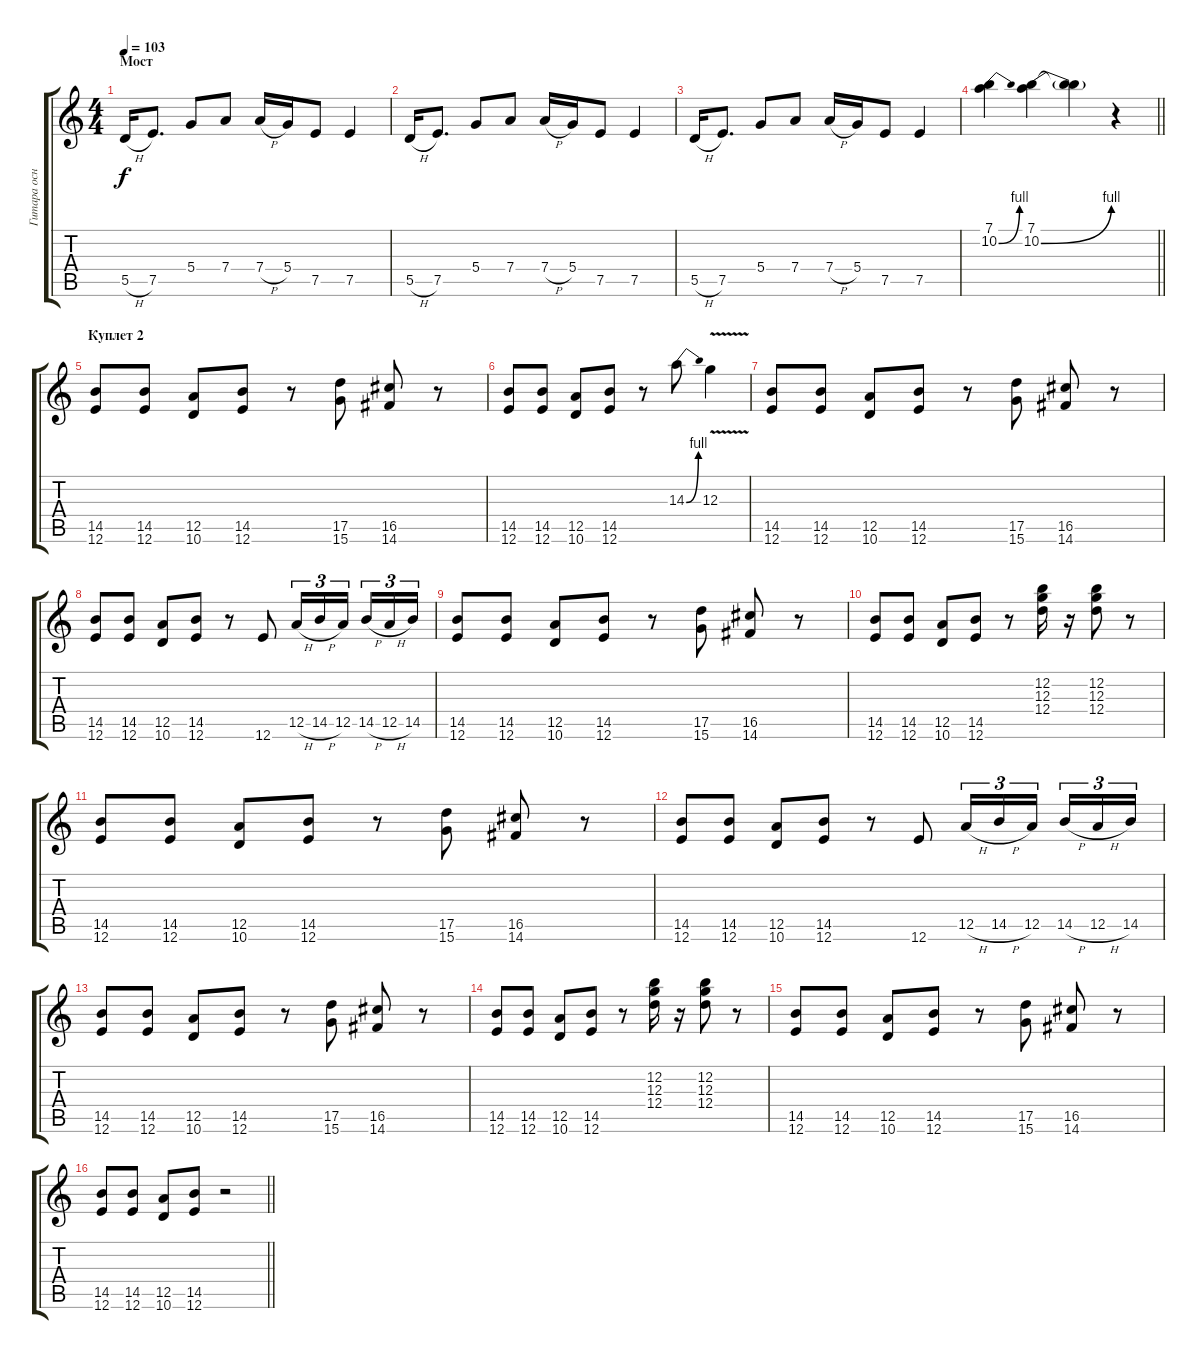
\track ("Гитара осн." "Гитара осн") {instrument overdrivenguitar}
\staff {score tabs}
\tuning (E4 B3 G3 D3 A2 E2) {hide}
\ts (4 4)
\section ("" "Мост")
\tempo 103
\clef g2
\ks c
5.5{h}.16{dy f} 7.5.8{d} 5.4.8 7.4.8 7.4{h}.16 5.4.16 7.5.8 7.5.4 |
5.5{h}.16 7.5.8{d} 5.4.8 7.4.8 7.4{h}.16 5.4.16 7.5.8 7.5.4 |
5.5{h}.16 7.5.8{d} 5.4.8 7.4.8 7.4{h}.16 5.4.16 7.5.8 7.5.4 |
\barLineRight lightlight
(7.1 10.2{be (bend 0 0 60 4)}).4 (7.1 10.2{be (bend 0 0 60 4)}).4 (7.1{t} 10.2{t}).4 r.4 |
\section ("" "Куплет 2")
(14.5 12.6).8 (14.5 12.6).8 (12.5 10.6).8 (14.5 12.6).8 r.8 (17.5 15.6).8 (16.5 14.6).8 r.8 |
(14.5 12.6).8 (14.5 12.6).8 (12.5 10.6).8 (14.5 12.6).8 r.8 14.3{be (bend 0 0 60 4)}.8 12.3{v}.4 |
(14.5 12.6).8 (14.5 12.6).8 (12.5 10.6).8 (14.5 12.6).8 r.8 (17.5 15.6).8 (16.5 14.6).8 r.8 |
(14.5 12.6).8 (14.5 12.6).8 (12.5 10.6).8 (14.5 12.6).8 r.8 12.6.8 12.5{h}.16{tu (3 2)} 14.5{h}.16{tu (3 2)} 12.5.16{tu (3 2) beam splitsecondary} 14.5{h}.16{tu (3 2)} 12.5{h}.16{tu (3 2)} 14.5.16{tu (3 2)} |
(14.5 12.6).8 (14.5 12.6).8 (12.5 10.6).8 (14.5 12.6).8 r.8 (17.5 15.6).8 (16.5 14.6).8 r.8 |
(14.5 12.6).8 (14.5 12.6).8 (12.5 10.6).8 (14.5 12.6).8 r.8 (12.2 12.3 12.4).16 r.16 (12.2 12.3 12.4).8 r.8 |
(14.5 12.6).8 (14.5 12.6).8 (12.5 10.6).8 (14.5 12.6).8 r.8 (17.5 15.6).8 (16.5 14.6).8 r.8 |
(14.5 12.6).8 (14.5 12.6).8 (12.5 10.6).8 (14.5 12.6).8 r.8 12.6.8 12.5{h}.16{tu (3 2)} 14.5{h}.16{tu (3 2)} 12.5.16{tu (3 2) beam splitsecondary} 14.5{h}.16{tu (3 2)} 12.5{h}.16{tu (3 2)} 14.5.16{tu (3 2)} |
(14.5 12.6).8 (14.5 12.6).8 (12.5 10.6).8 (14.5 12.6).8 r.8 (17.5 15.6).8 (16.5 14.6).8 r.8 |
(14.5 12.6).8 (14.5 12.6).8 (12.5 10.6).8 (14.5 12.6).8 r.8 (12.2 12.3 12.4).16 r.16 (12.2 12.3 12.4).8 r.8 |
(14.5 12.6).8 (14.5 12.6).8 (12.5 10.6).8 (14.5 12.6).8 r.8 (17.5 15.6).8 (16.5 14.6).8 r.8 |
\barLineRight lightlight
(14.5 12.6).8 (14.5 12.6).8 (12.5 10.6).8 (14.5 12.6).8 r.2
